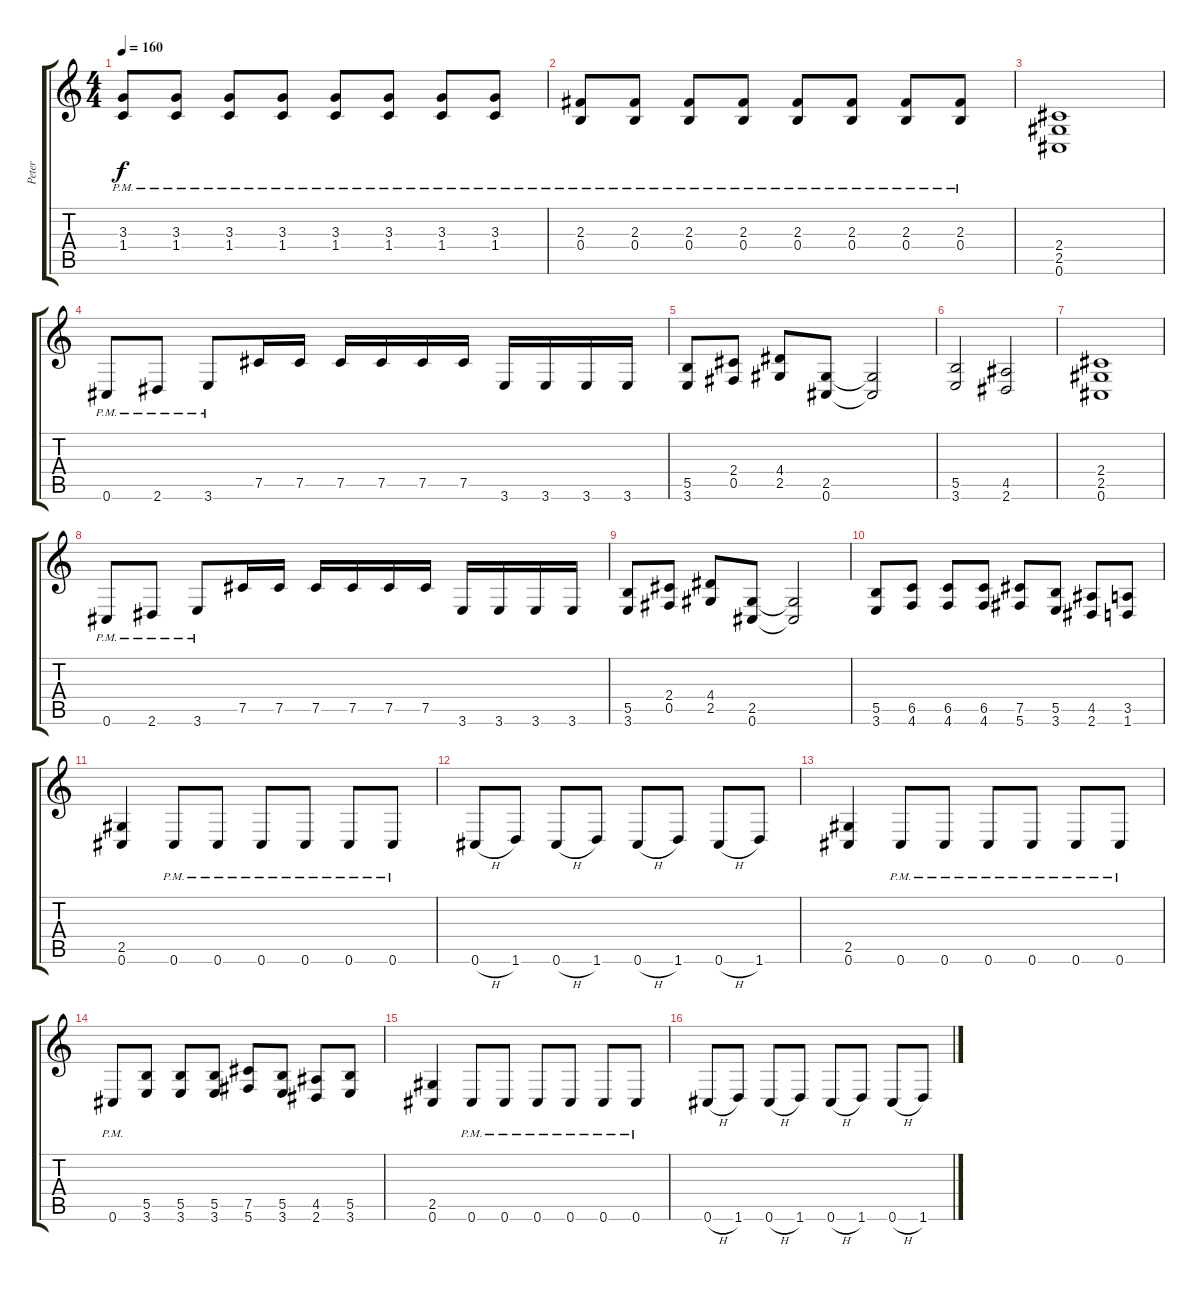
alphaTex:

\track ("Peter" "Peter") {instrument distortionguitar}
\staff {score tabs}
\tuning (Db4 Ab3 E3 B2 Gb2 Db2) {hide}
\ts (4 4)
\tempo 160
\clef g2
\ks c
(3.3{pm} 1.4{pm}).8{dy f} (3.3{pm} 1.4{pm}).8 (3.3{pm} 1.4{pm}).8 (3.3{pm} 1.4{pm}).8 (3.3{pm} 1.4{pm}).8 (3.3{pm} 1.4{pm}).8 (3.3{pm} 1.4{pm}).8 (3.3{pm} 1.4{pm}).8 |
(2.3{pm} 0.4{pm}).8 (2.3{pm} 0.4{pm}).8 (2.3{pm} 0.4{pm}).8 (2.3{pm} 0.4{pm}).8 (2.3{pm} 0.4{pm}).8 (2.3{pm} 0.4{pm}).8 (2.3{pm} 0.4{pm}).8 (2.3{pm} 0.4{pm}).8 |
(2.4 2.5 0.6).1 |
0.6{pm}.8 2.6{pm}.8 3.6{pm}.8 7.5.16 7.5.16 7.5.16 7.5.16 7.5.16 7.5.16 3.6.16 3.6.16 3.6.16 3.6.16 |
(5.5 3.6).8 (2.4 0.5).8 (4.4 2.5).8 (2.5 0.6).8 (2.5{t} 0.6{t}).2 |
(5.5 3.6).2 (4.5 2.6).2 |
(2.4 2.5 0.6).1 |
0.6{pm}.8 2.6{pm}.8 3.6{pm}.8 7.5.16 7.5.16 7.5.16 7.5.16 7.5.16 7.5.16 3.6.16 3.6.16 3.6.16 3.6.16 |
(5.5 3.6).8 (2.4 0.5).8 (4.4 2.5).8 (2.5 0.6).8 (2.5{t} 0.6{t}).2 |
(5.5 3.6).8 (6.5 4.6).8 (6.5 4.6).8 (6.5 4.6).8 (7.5 5.6).8 (5.5 3.6).8 (4.5 2.6).8 (3.5 1.6).8 |
(2.5 0.6).4 0.6{pm}.8 0.6{pm}.8 0.6{pm}.8 0.6{pm}.8 0.6{pm}.8 0.6{pm}.8 |
0.6{h}.8 1.6.8 0.6{h}.8 1.6.8 0.6{h}.8 1.6.8 0.6{h}.8 1.6.8 |
(2.5 0.6).4 0.6{pm}.8 0.6{pm}.8 0.6{pm}.8 0.6{pm}.8 0.6{pm}.8 0.6{pm}.8 |
0.6{pm}.8 (5.5 3.6).8 (5.5 3.6).8 (5.5 3.6).8 (7.5 5.6).8 (5.5 3.6).8 (4.5 2.6).8 (5.5 3.6).8 |
(2.5 0.6).4 0.6{pm}.8 0.6{pm}.8 0.6{pm}.8 0.6{pm}.8 0.6{pm}.8 0.6{pm}.8 |
0.6{h}.8 1.6.8 0.6{h}.8 1.6.8 0.6{h}.8 1.6.8 0.6{h}.8 1.6.8
